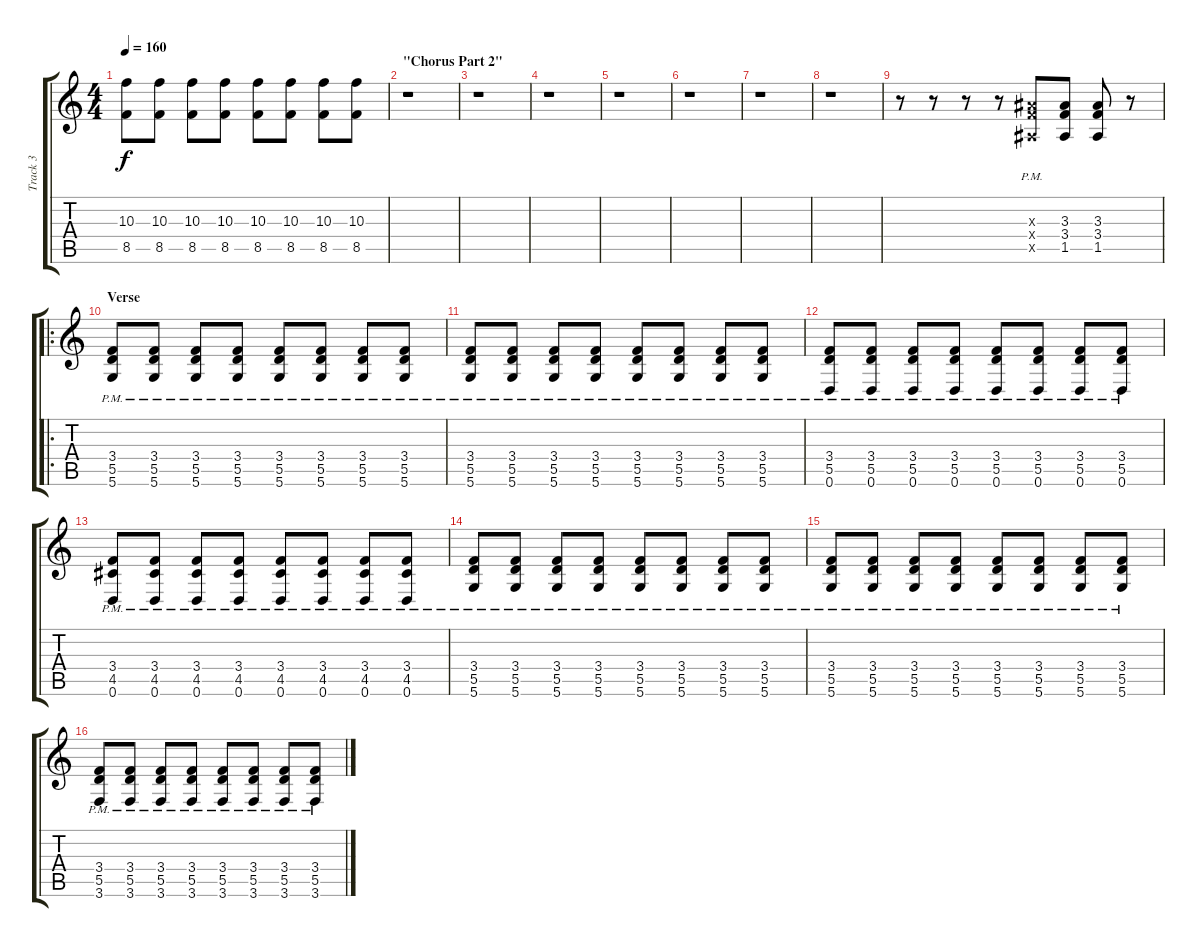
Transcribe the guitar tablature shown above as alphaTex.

\track ("Track 3" "Track 3") {instrument distortionguitar}
\staff {score tabs}
\tuning (E4 B3 G3 D3 A2 D2) {hide}
\ts (4 4)
\tempo 160
\clef g2
\ks c
(10.3 8.5).8{dy f} (10.3 8.5).8 (10.3 8.5).8 (10.3 8.5).8 (10.3 8.5).8 (10.3 8.5).8 (10.3 8.5).8 (10.3 8.5).8 |
\section ("" "\"Chorus Part 2\"")
r.1 |
r.1 |
r.1 |
r.1 |
r.1 |
r.1 |
r.1 |
r.8 r.8 r.8 r.8 (3.3{pm x} 3.4{pm x} 1.5{pm x}).8 (3.3 3.4 1.5).8 (3.3 3.4 1.5).8 r.8 |
\ro
\section ("" "Verse")
(3.4{pm} 5.5{pm} 5.6{pm}).8 (3.4{pm} 5.5{pm} 5.6{pm}).8 (3.4{pm} 5.5{pm} 5.6{pm}).8 (3.4{pm} 5.5{pm} 5.6{pm}).8 (3.4{pm} 5.5{pm} 5.6{pm}).8 (3.4{pm} 5.5{pm} 5.6{pm}).8 (3.4{pm} 5.5{pm} 5.6{pm}).8 (3.4{pm} 5.5{pm} 5.6{pm}).8 |
(3.4{pm} 5.5{pm} 5.6{pm}).8 (3.4{pm} 5.5{pm} 5.6{pm}).8 (3.4{pm} 5.5{pm} 5.6{pm}).8 (3.4{pm} 5.5{pm} 5.6{pm}).8 (3.4{pm} 5.5{pm} 5.6{pm}).8 (3.4{pm} 5.5{pm} 5.6{pm}).8 (3.4{pm} 5.5{pm} 5.6{pm}).8 (3.4{pm} 5.5{pm} 5.6{pm}).8 |
(3.4{pm} 5.5{pm} 0.6{pm}).8 (3.4{pm} 5.5{pm} 0.6{pm}).8 (3.4{pm} 5.5{pm} 0.6{pm}).8 (3.4{pm} 5.5{pm} 0.6{pm}).8 (3.4{pm} 5.5{pm} 0.6{pm}).8 (3.4{pm} 5.5{pm} 0.6{pm}).8 (3.4{pm} 5.5{pm} 0.6{pm}).8 (3.4{pm} 5.5{pm} 0.6{pm}).8 |
(3.4{pm} 4.5{pm} 0.6{pm}).8 (3.4{pm} 4.5{pm} 0.6{pm}).8 (3.4{pm} 4.5{pm} 0.6{pm}).8 (3.4{pm} 4.5{pm} 0.6{pm}).8 (3.4{pm} 4.5{pm} 0.6{pm}).8 (3.4{pm} 4.5{pm} 0.6{pm}).8 (3.4{pm} 4.5{pm} 0.6{pm}).8 (3.4{pm} 4.5{pm} 0.6{pm}).8 |
(3.4{pm} 5.5{pm} 5.6{pm}).8 (3.4{pm} 5.5{pm} 5.6{pm}).8 (3.4{pm} 5.5{pm} 5.6{pm}).8 (3.4{pm} 5.5{pm} 5.6{pm}).8 (3.4{pm} 5.5{pm} 5.6{pm}).8 (3.4{pm} 5.5{pm} 5.6{pm}).8 (3.4{pm} 5.5{pm} 5.6{pm}).8 (3.4{pm} 5.5{pm} 5.6{pm}).8 |
(3.4{pm} 5.5{pm} 5.6{pm}).8 (3.4{pm} 5.5{pm} 5.6{pm}).8 (3.4{pm} 5.5{pm} 5.6{pm}).8 (3.4{pm} 5.5{pm} 5.6{pm}).8 (3.4{pm} 5.5{pm} 5.6{pm}).8 (3.4{pm} 5.5{pm} 5.6{pm}).8 (3.4{pm} 5.5{pm} 5.6{pm}).8 (3.4{pm} 5.5{pm} 5.6{pm}).8 |
(3.4{pm} 5.5{pm} 3.6{pm}).8 (3.4{pm} 5.5{pm} 3.6{pm}).8 (3.4{pm} 5.5{pm} 3.6{pm}).8 (3.4{pm} 5.5{pm} 3.6{pm}).8 (3.4{pm} 5.5{pm} 3.6{pm}).8 (3.4{pm} 5.5{pm} 3.6{pm}).8 (3.4{pm} 5.5{pm} 3.6{pm}).8 (3.4{pm} 5.5{pm} 3.6{pm}).8
